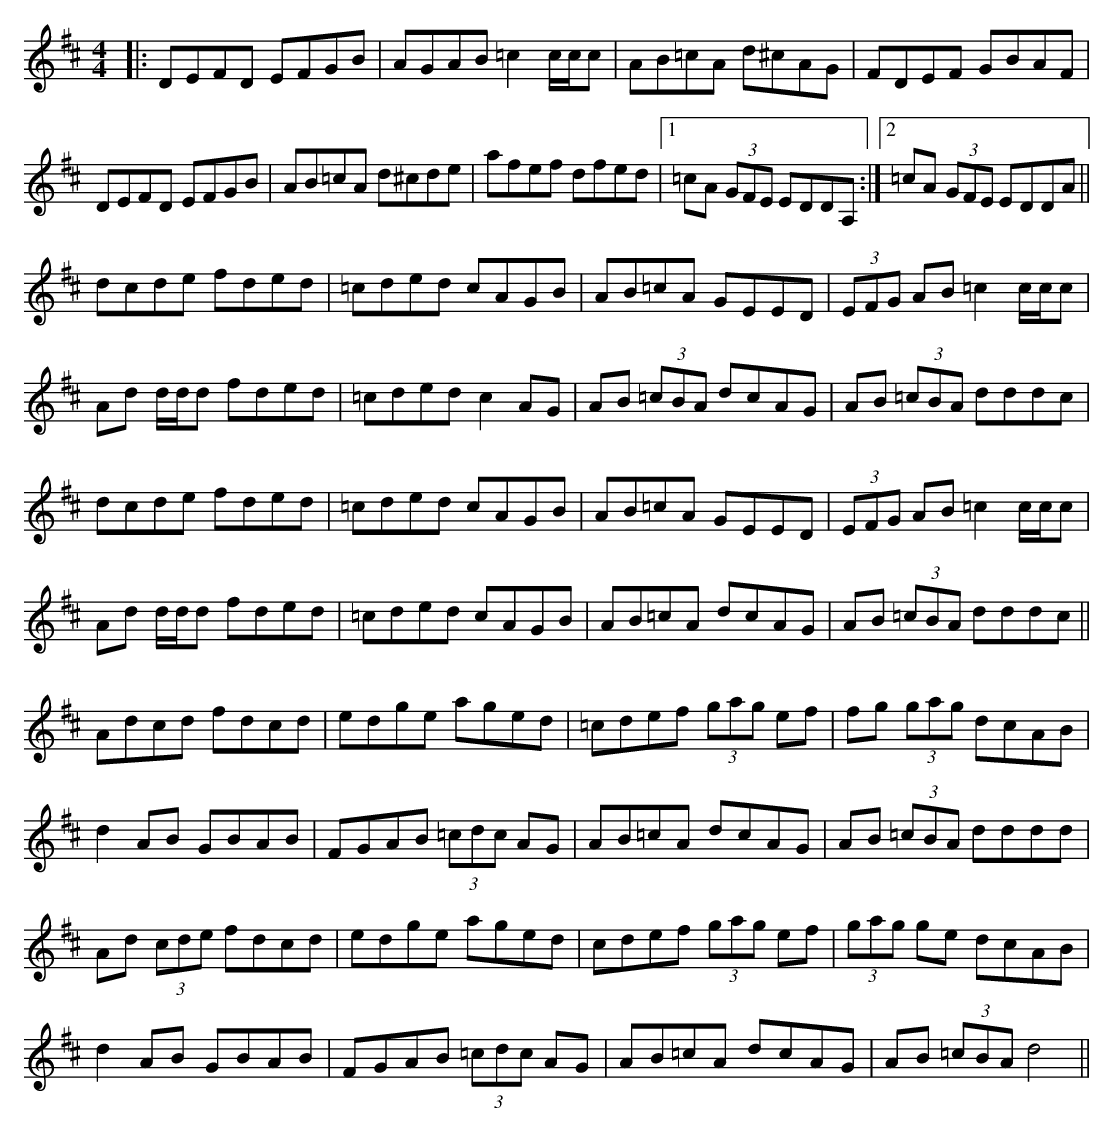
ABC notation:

X:1
M:4/4
K:D
|:DEFD EFGB|AGAB =c2 c/c/c|AB=cA d^cAG|FDEF GBAF|
DEFD EFGB|AB=cA d^cde|afef dfed|1 =cA (3GFE EDDA,:|2 =cA (3GFE EDDA||
dcde fded|=cded cAGB|AB=cA GEED|(3EFG AB =c2 c/c/c|
Ad d/d/d fded|=cded c2 AG|AB (3=cBA dcAG|AB (3=cBA dddc|
dcde fded|=cded cAGB|AB=cA GEED|(3EFG AB =c2 c/c/c|
Ad d/d/d fded|=cded cAGB|AB=cA dcAG|AB (3=cBA dddc||
Adcd fdcd|edge aged|=cdef (3gag ef|fg (3gag dcAB|
d2 AB GBAB|FGAB (3=cdc AG|AB=cA dcAG|AB (3=cBA dddd|
Ad (3cde fdcd|edge aged|cdef (3gag ef|(3gag ge dcAB|
d2 AB GBAB|FGAB (3=cdc AG|AB=cA dcAG|AB (3=cBA d4||
